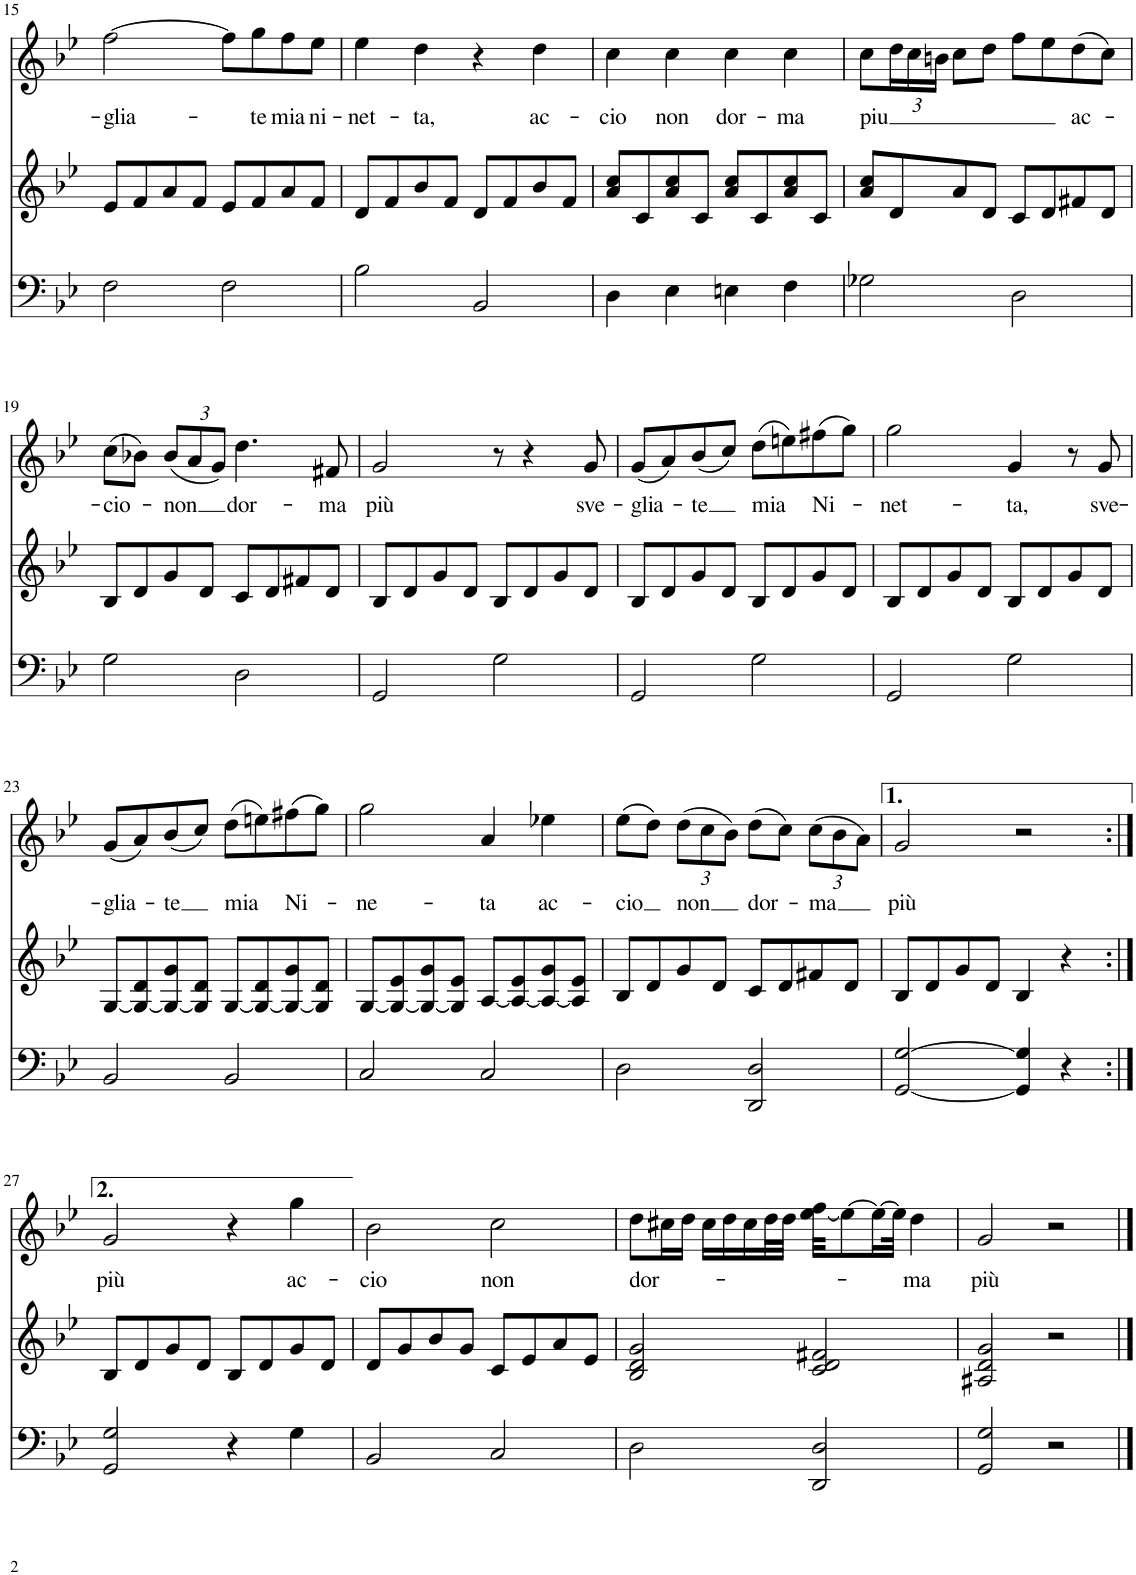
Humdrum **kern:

**kern	**kern	**kern	**text
*part3	*part2	*part1	*part1
*staff3	*staff2	*staff1	*staff1
*I"down	*I"up	*I"Flute	*
*	*	*I'Fl	*
!!LO:PB:g=z
*clefF4	*clefG2	*clefG2	*
*k[b-e-]	*k[b-e-]	*k[b-e-]	*
*M4/4	*M4/4	*M4/4	*
=15	=15	=15	=15
!	!	!	!LO:LY:b
2F\	8e-/L	[2ff\	-glia-
.	8f/	.	.
.	8a/	.	.
.	8f/J	.	.
2F\	8e-/L	8ff\L]	.
!	!	!	!LO:LY:b
.	8f/	8gg\	-te
!	!	!	!LO:LY:b
.	8a/	8ff\	mia
!	!	!	!LO:LY:b
.	8f/J	8ee-\J	ni-
=16	=16	=16	=16
!	!	!	!LO:LY:b
2B-\	8d/L	4ee-\	-net-
.	8f/	.	.
!	!	!	!LO:LY:b
.	8b-/	4dd\	-ta,
.	8f/J	.	.
2BB-/	8d/L	4r	.
.	8f/	.	.
!	!	!	!LO:LY:b
.	8b-/	4dd\	ac-
.	8f/J	.	.
=17	=17	=17	=17
!	!	!	!LO:LY:b
4D\	8a/ 8cc/L	4cc\	-cio
.	8c/	.	.
!	!	!	!LO:LY:b
4E-\	8a/ 8cc/	4cc\	non
.	8c/J	.	.
!	!	!	!LO:LY:b
4En\	8a/ 8cc/L	4cc\	dor-
.	8c/	.	.
!	!	!	!LO:LY:b
4F\	8a/ 8cc/	4cc\	-ma
.	8c/J	.	.
=18	=18	=18	=18
!	!	!	!LO:LY:b
2G-X\	8a/ 8cc/L	8cc\L	piu
*	*	*Xbrackettup	*
.	8d/	24dd\L	.
.	.	24cc\	.
.	.	24bn\JJ	.
.	8a/	8cc\L	.
.	8d/J	8dd\J	.
2D\	8c/L	8ff\L	.
.	8d/	8ee-\	.
!	!	!	!LO:LY:b
.	8f#X/	(8dd\	ac-
.	8d/J	8cc\J)	.
!!LO:LB:g=z
=19	=19	=19	=19
!	!	!	!LO:LY:b
2G\	8B-/L	(8cc\L	-cio-
.	8d/	8b-X\J)	.
!	!	!	!LO:LY:b
.	8g/	(12b-/L	-non
.	.	12a/	.
.	8d/J	.	.
.	.	12g/J)	.
!	!	!	!LO:LY:b
2D\	8c/L	4.dd\	dor-
.	8d/	.	.
.	8f#X/	.	.
!	!	!	!LO:LY:b
.	8d/J	8f#X/	-ma
=20	=20	=20	=20
!	!	!	!LO:LY:b
2GG/	8B-/L	2g/	più
.	8d/	.	.
.	8g/	.	.
.	8d/J	.	.
2G\	8B-/L	8r	.
.	8d/	4r	.
.	8g/	.	.
!	!	!	!LO:LY:b
.	8d/J	8g/	sve-
=21	=21	=21	=21
!	!	!	!LO:LY:b
2GG/	8B-/L	(8g/L	-glia-
.	8d/	8a/)	.
!	!	!	!LO:LY:b
.	8g/	(8b-/	-te
.	8d/J	8cc/J)	.
!	!	!	!LO:LY:b
2G\	8B-/L	(8dd\L	mia
.	8d/	8een\)	.
!	!	!	!LO:LY:b
.	8g/	(8ff#X\	Ni-
.	8d/J	8gg\J)	.
=22	=22	=22	=22
!	!	!	!LO:LY:b
2GG/	8B-/L	2gg\	-net-
.	8d/	.	.
.	8g/	.	.
.	8d/J	.	.
!	!	!	!LO:LY:b
2G\	8B-/L	4g/	-ta,
.	8d/	.	.
.	8g/	8r	.
!	!	!	!LO:LY:b
.	8d/J	8g/	sve-
!!LO:LB:g=z
=23	=23	=23	=23
!	!	!	!LO:LY:b
2BB-/	[8G/L	(8g/L	-glia-
.	8G/_ 8d/	8a/)	.
!	!	!	!LO:LY:b
.	8G/_ 8g/	(8b-/	-te
.	8G/] 8d/J	8cc/J)	.
!	!	!	!LO:LY:b
2BB-/	[8G/L	(8dd\L	mia
.	8G/_ 8d/	8een\)	.
!	!	!	!LO:LY:b
.	8G/_ 8g/	(8ff#X\	Ni-
.	8G/] 8d/J	8gg\J)	.
=24	=24	=24	=24
!	!	!	!LO:LY:b
2C/	[8G/L	2gg\	-ne-
.	8G/_ 8e-/	.	.
.	8G/_ 8g/	.	.
.	8G/] 8e-/J	.	.
!	!	!	!LO:LY:b
2C/	[8A/L	4a/	-ta
.	8A/_ 8e-/	.	.
!	!	!	!LO:LY:b
.	8A/_ 8g/	4ee-X\	ac-
.	8A/] 8e-/J	.	.
=25	=25	=25	=25
!	!	!	!LO:LY:b
2D\	8B-/L	(8ee-\L	-cio
.	8d/	8dd\J)	.
!	!	!	!LO:LY:b
.	8g/	(12dd\L	non
.	.	12cc\	.
.	8d/J	.	.
.	.	12b-\J)	.
!	!	!	!LO:LY:b
2DD/ 2D/	8c/L	(8dd\L	dor-
.	8d/	8cc\J)	.
!	!	!	!LO:LY:b
.	8f#X/	(12cc\L	-ma
.	.	12b-\	.
.	8d/J	.	.
.	.	12a\J)	.
=26	=26	=26	=26
!	!	!	!LO:LY:b
[2GG/ [2G/	8B-/L	2g/	più
.	8d/	.	.
.	8g/	.	.
.	8d/J	.	.
4GG/] 4G/]	4B-/	2r	.
4r	4r	.	.
!!LO:LB:g=z
=27:|!	=27:|!	=27:|!	=27:|!
!	!	!	!LO:LY:b
2GG/ 2G/	8B-/L	2g/	più
.	8d/	.	.
.	8g/	.	.
.	8d/J	.	.
4r	8B-/L	4r	.
.	8d/	.	.
!	!	!	!LO:LY:b
4G\	8g/	4gg\	ac-
.	8d/J	.	.
=28	=28	=28	=28
!	!	!	!LO:LY:b
2BB-/	8d/L	2b-\	-cio
.	8g/	.	.
.	8b-/	.	.
.	8g/J	.	.
!	!	!	!LO:LY:b
2C/	8c/L	2cc\	non
.	8e-/	.	.
.	8a/	.	.
.	8e-/J	.	.
=29	=29	=29	=29
!	!	!	!LO:LY:b
2D\	2B-/ 2d/ 2g/	8dd\L	dor-
.	.	16cc#X\L	.
.	.	16dd\JJ	.
.	.	16cc#\LL	.
.	.	16dd\	.
.	.	16cc#\	.
.	.	32dd\L	.
.	.	32dd\JJJ	.
2DD/ 2D/	2c/ 2d/ 2f#X/	[32ee-\ 32ff\KKL	.
.	.	8ee-\_	.
.	.	16ee-\L_	.
.	.	32ee-\JJk]	.
!	!	!	!LO:LY:b
.	.	4dd\	-ma
=30	=30	=30	=30
!	!	!	!LO:LY:b
2GG/ 2G/	2A#X/ 2d/ 2g/	2g/	più
2r	2r	2r	.
==	==	==	==
*-	*-	*-	*-
